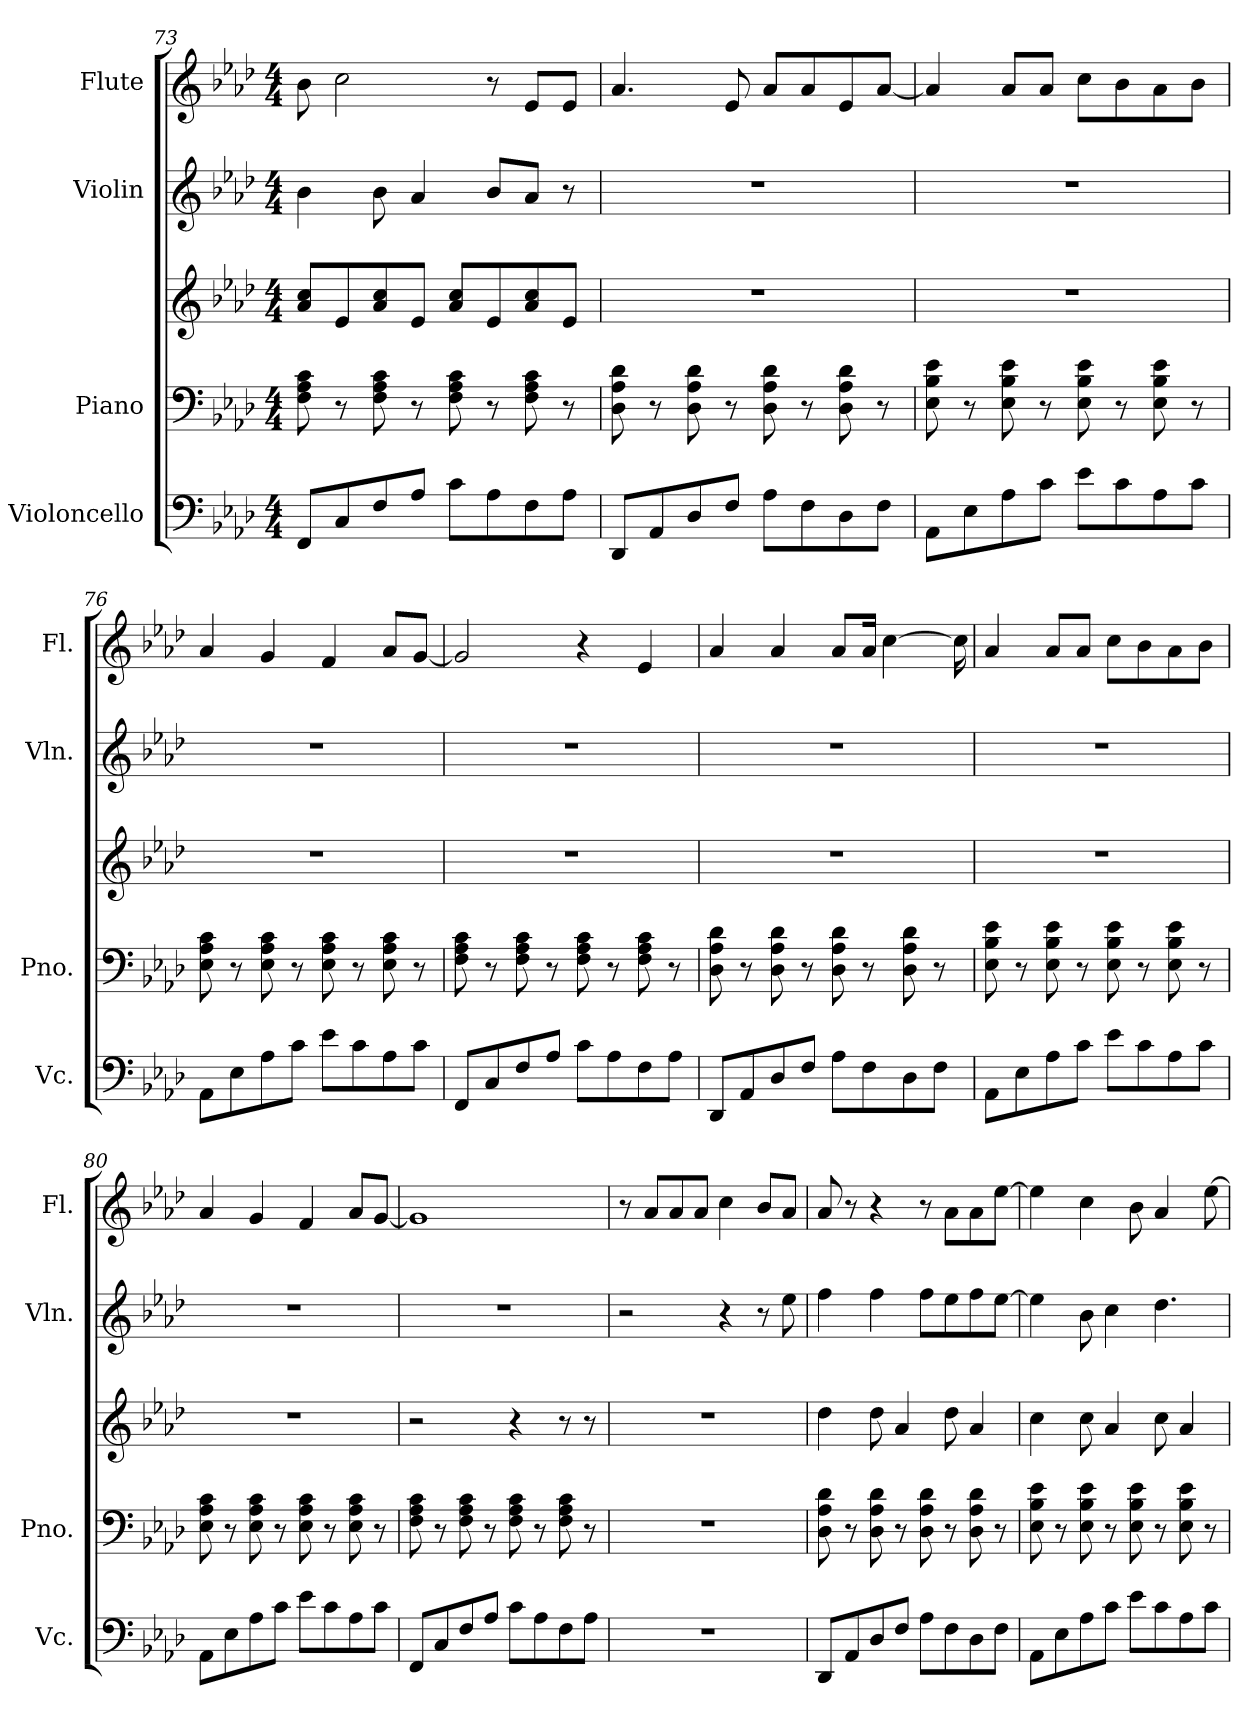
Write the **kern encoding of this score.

**kern	**kern	**kern	**kern	**kern
*part4	*part3	*part3	*part2	*part1
*staff5	*staff4	*staff3	*staff2	*staff1
*I"Violoncello	*I"Piano	*	*I"Violin	*I"Flute
*I'Vc.	*I'Pno.	*	*I'Vln.	*I'Fl.
*clefF4	*clefF4	*clefG2	*clefG2	*clefG2
*k[b-e-a-d-]	*k[b-e-a-d-]	*k[b-e-a-d-]	*k[b-e-a-d-]	*k[b-e-a-d-]
*M4/4	*M4/4	*M4/4	*M4/4	*M4/4
=73	=73	=73	=73	=73
8FF/L	8F\ 8A-\ 8c\	8a-/ 8cc/L	4b-\	8b-\
8C/	8r	8e-/	.	2cc\
8F/	8F\ 8A-\ 8c\	8a-/ 8cc/	8b-\	.
8A-/J	8r	8e-/J	4a-/	.
8c\L	8F\ 8A-\ 8c\	8a-/ 8cc/L	.	.
8A-\	8r	8e-/	8b-/L	8r
8F\	8F\ 8A-\ 8c\	8a-/ 8cc/	8a-/J	8e-/L
8A-\J	8r	8e-/J	8r	8e-/J
=74	=74	=74	=74	=74
8DD-/L	8D-\ 8A-\ 8d-\	1r	1r	4.a-/
8AA-/	8r	.	.	.
8D-/	8D-\ 8A-\ 8d-\	.	.	.
8F/J	8r	.	.	8e-/
8A-\L	8D-\ 8A-\ 8d-\	.	.	8a-/L
8F\	8r	.	.	8a-/
8D-\	8D-\ 8A-\ 8d-\	.	.	8e-/
8F\J	8r	.	.	[8a-/J
!!LO:PB:g=z
=75	=75	=75	=75	=75
8AA-\L	8E-\ 8B-\ 8e-\	1r	1r	4a-/]
8E-\	8r	.	.	.
8A-\	8E-\ 8B-\ 8e-\	.	.	8a-/L
8c\J	8r	.	.	8a-/J
8e-\L	8E-\ 8B-\ 8e-\	.	.	8cc\L
8c\	8r	.	.	8b-\
8A-\	8E-\ 8B-\ 8e-\	.	.	8a-\
8c\J	8r	.	.	8b-\J
=76	=76	=76	=76	=76
8AA-\L	8E-\ 8A-\ 8c\	1r	1r	4a-/
8E-\	8r	.	.	.
8A-\	8E-\ 8A-\ 8c\	.	.	4g/
8c\J	8r	.	.	.
8e-\L	8E-\ 8A-\ 8c\	.	.	4f/
8c\	8r	.	.	.
8A-\	8E-\ 8A-\ 8c\	.	.	8a-/L
8c\J	8r	.	.	[8g/J
=77	=77	=77	=77	=77
8FF/L	8F\ 8A-\ 8c\	1r	1r	2g/]
8C/	8r	.	.	.
8F/	8F\ 8A-\ 8c\	.	.	.
8A-/J	8r	.	.	.
8c\L	8F\ 8A-\ 8c\	.	.	4r
8A-\	8r	.	.	.
8F\	8F\ 8A-\ 8c\	.	.	4e-/
8A-\J	8r	.	.	.
=78	=78	=78	=78	=78
8DD-/L	8D-\ 8A-\ 8d-\	1r	1r	4a-/
8AA-/	8r	.	.	.
8D-/	8D-\ 8A-\ 8d-\	.	.	4a-/
8F/J	8r	.	.	.
8A-\L	8D-\ 8A-\ 8d-\	.	.	8a-/L
8F\	8r	.	.	16a-/Jk
.	.	.	.	[4cc\
8D-\	8D-\ 8A-\ 8d-\	.	.	.
8F\J	8r	.	.	.
.	.	.	.	16cc\]
!!LO:LB:g=z
=79	=79	=79	=79	=79
8AA-\L	8E-\ 8B-\ 8e-\	1r	1r	4a-/
8E-\	8r	.	.	.
8A-\	8E-\ 8B-\ 8e-\	.	.	8a-/L
8c\J	8r	.	.	8a-/J
8e-\L	8E-\ 8B-\ 8e-\	.	.	8cc\L
8c\	8r	.	.	8b-\
8A-\	8E-\ 8B-\ 8e-\	.	.	8a-\
8c\J	8r	.	.	8b-\J
=80	=80	=80	=80	=80
8AA-\L	8E-\ 8A-\ 8c\	1r	1r	4a-/
8E-\	8r	.	.	.
8A-\	8E-\ 8A-\ 8c\	.	.	4g/
8c\J	8r	.	.	.
8e-\L	8E-\ 8A-\ 8c\	.	.	4f/
8c\	8r	.	.	.
8A-\	8E-\ 8A-\ 8c\	.	.	8a-/L
8c\J	8r	.	.	[8g/J
=81	=81	=81	=81	=81
8FF/L	8F\ 8A-\ 8c\	2r	1r	1g]
8C/	8r	.	.	.
8F/	8F\ 8A-\ 8c\	.	.	.
8A-/J	8r	.	.	.
8c\L	8F\ 8A-\ 8c\	4r	.	.
8A-\	8r	.	.	.
8F\	8F\ 8A-\ 8c\	8r	.	.
8A-\J	8r	8r	.	.
=82	=82	=82	=82	=82
1r	1r	1r	2r	8r
.	.	.	.	8a-/L
.	.	.	.	8a-/
.	.	.	.	8a-/J
.	.	.	4r	4cc\
.	.	.	8r	8b-/L
.	.	.	8ee-\	8a-/J
=83	=83	=83	=83	=83
8DD-/L	8D-\ 8A-\ 8d-\	4dd-\	4ff\	8a-/
8AA-/	8r	.	.	8r
8D-/	8D-\ 8A-\ 8d-\	8dd-\	4ff\	4r
8F/J	8r	4a-/	.	.
8A-\L	8D-\ 8A-\ 8d-\	.	8ff\L	8r
8F\	8r	8dd-\	8ee-\	8a-\L
8D-\	8D-\ 8A-\ 8d-\	4a-/	8ff\	8a-\
8F\J	8r	.	[8ee-\J	[8ee-\J
!!LO:PB:g=z
=84	=84	=84	=84	=84
8AA-\L	8E-\ 8B-\ 8e-\	4cc\	4ee-\]	4ee-\]
8E-\	8r	.	.	.
8A-\	8E-\ 8B-\ 8e-\	8cc\	8b-\	4cc\
8c\J	8r	4a-/	4cc\	.
8e-\L	8E-\ 8B-\ 8e-\	.	.	8b-\
8c\	8r	8cc\	4.dd-\	4a-/
8A-\	8E-\ 8B-\ 8e-\	4a-/	.	.
8c\J	8r	.	.	[8ee-\
=	=	=	=	=
*-	*-	*-	*-	*-
